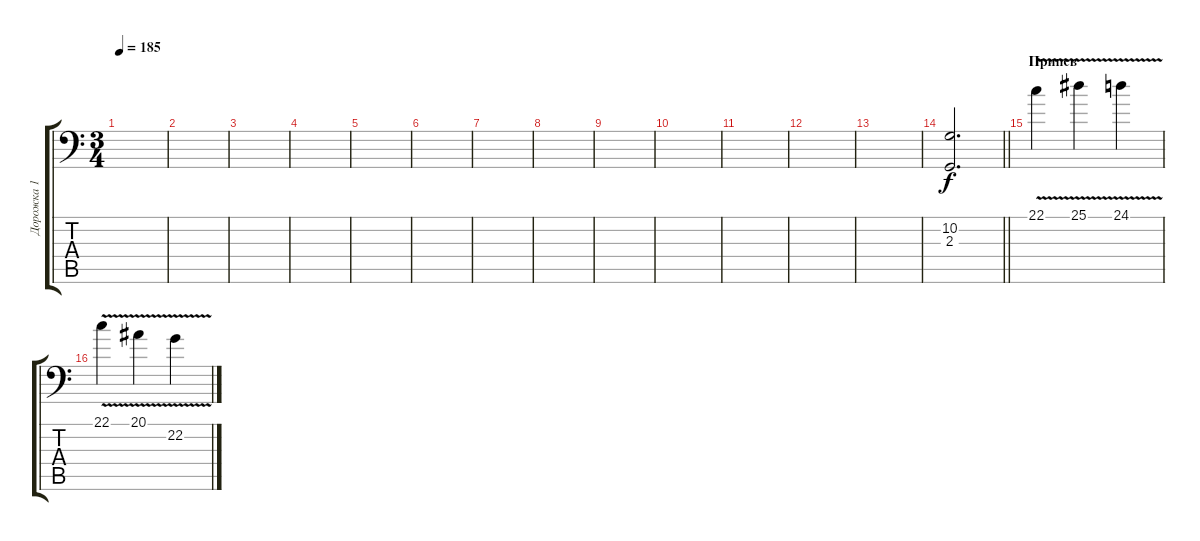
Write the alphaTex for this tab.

\track ("Дорожка 1" "Дорожка 1") {instrument pad4choir}
\staff {score tabs}
\tuning (D3 A2 F2 C2 G1 C1) {hide}
\ts (3 4)
\tempo 185
\clef f4
\ks c
|
|
|
|
|
|
|
|
|
|
|
|
|
\barLineRight lightlight
(10.2 2.3).2{d volume 12 instrument stringensemble1} |
\section ("" "Припев")
22.1{v}.4{volume 9 instrument pad4choir} 25.1{v}.4 24.1{v}.4 |
22.1{v}.4 20.1{v}.4 22.2{v}.4
